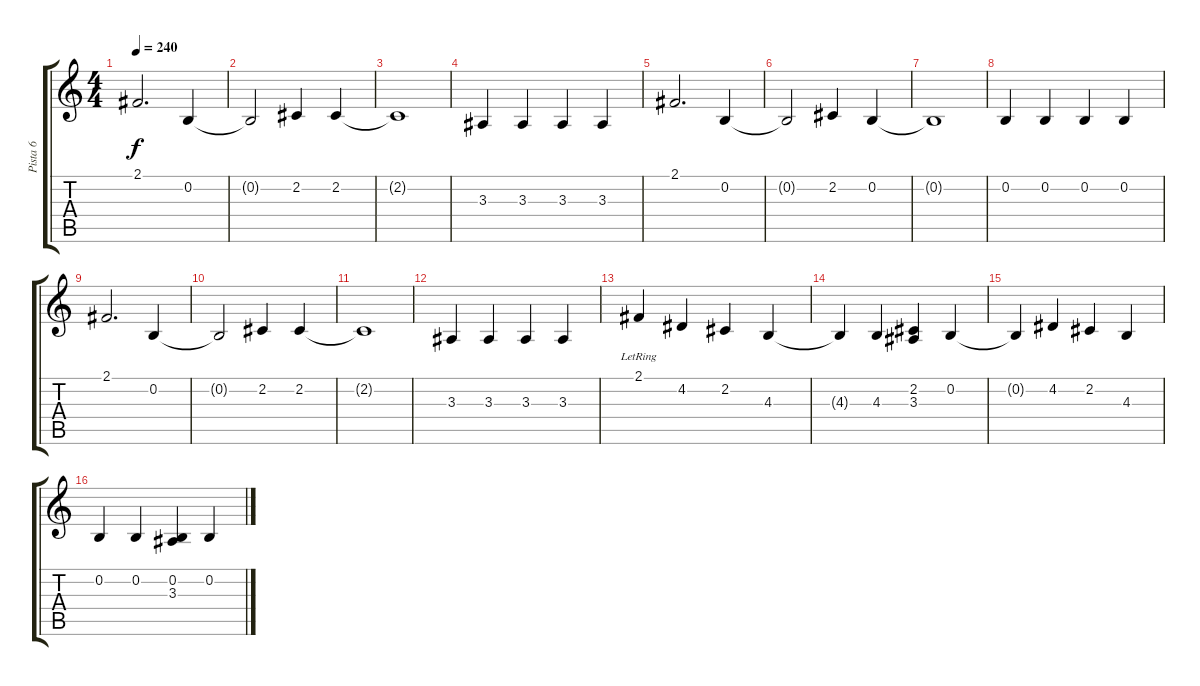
\track ("Pista 6" "Pista 6") {instrument electricgrandpiano}
\staff {score tabs}
\tuning (E4 B3 G3 D3 A2 E2) {hide}
\ts (4 4)
\tempo 240
\clef g2
\ks c
2.1.2{d dy f} 0.2.4 |
0.2{t}.2 2.2.4 2.2.4 |
2.2{t}.1 |
3.3.4 3.3.4 3.3.4 3.3.4 |
2.1.2{d} 0.2.4 |
0.2{t}.2 2.2.4 0.2.4 |
0.2{t}.1 |
0.2.4 0.2.4 0.2.4 0.2.4 |
2.1.2{d} 0.2.4 |
0.2{t}.2 2.2.4 2.2.4 |
2.2{t}.1 |
3.3.4 3.3.4 3.3.4 3.3.4 |
2.1{lr}.4 4.2.4 2.2.4 4.3.4 |
4.3{t}.4 4.3.4 (2.2 3.3).4 0.2.4 |
0.2{t}.4 4.2.4 2.2.4 4.3.4 |
0.2.4 0.2.4 (0.2 3.3).4 0.2.4
